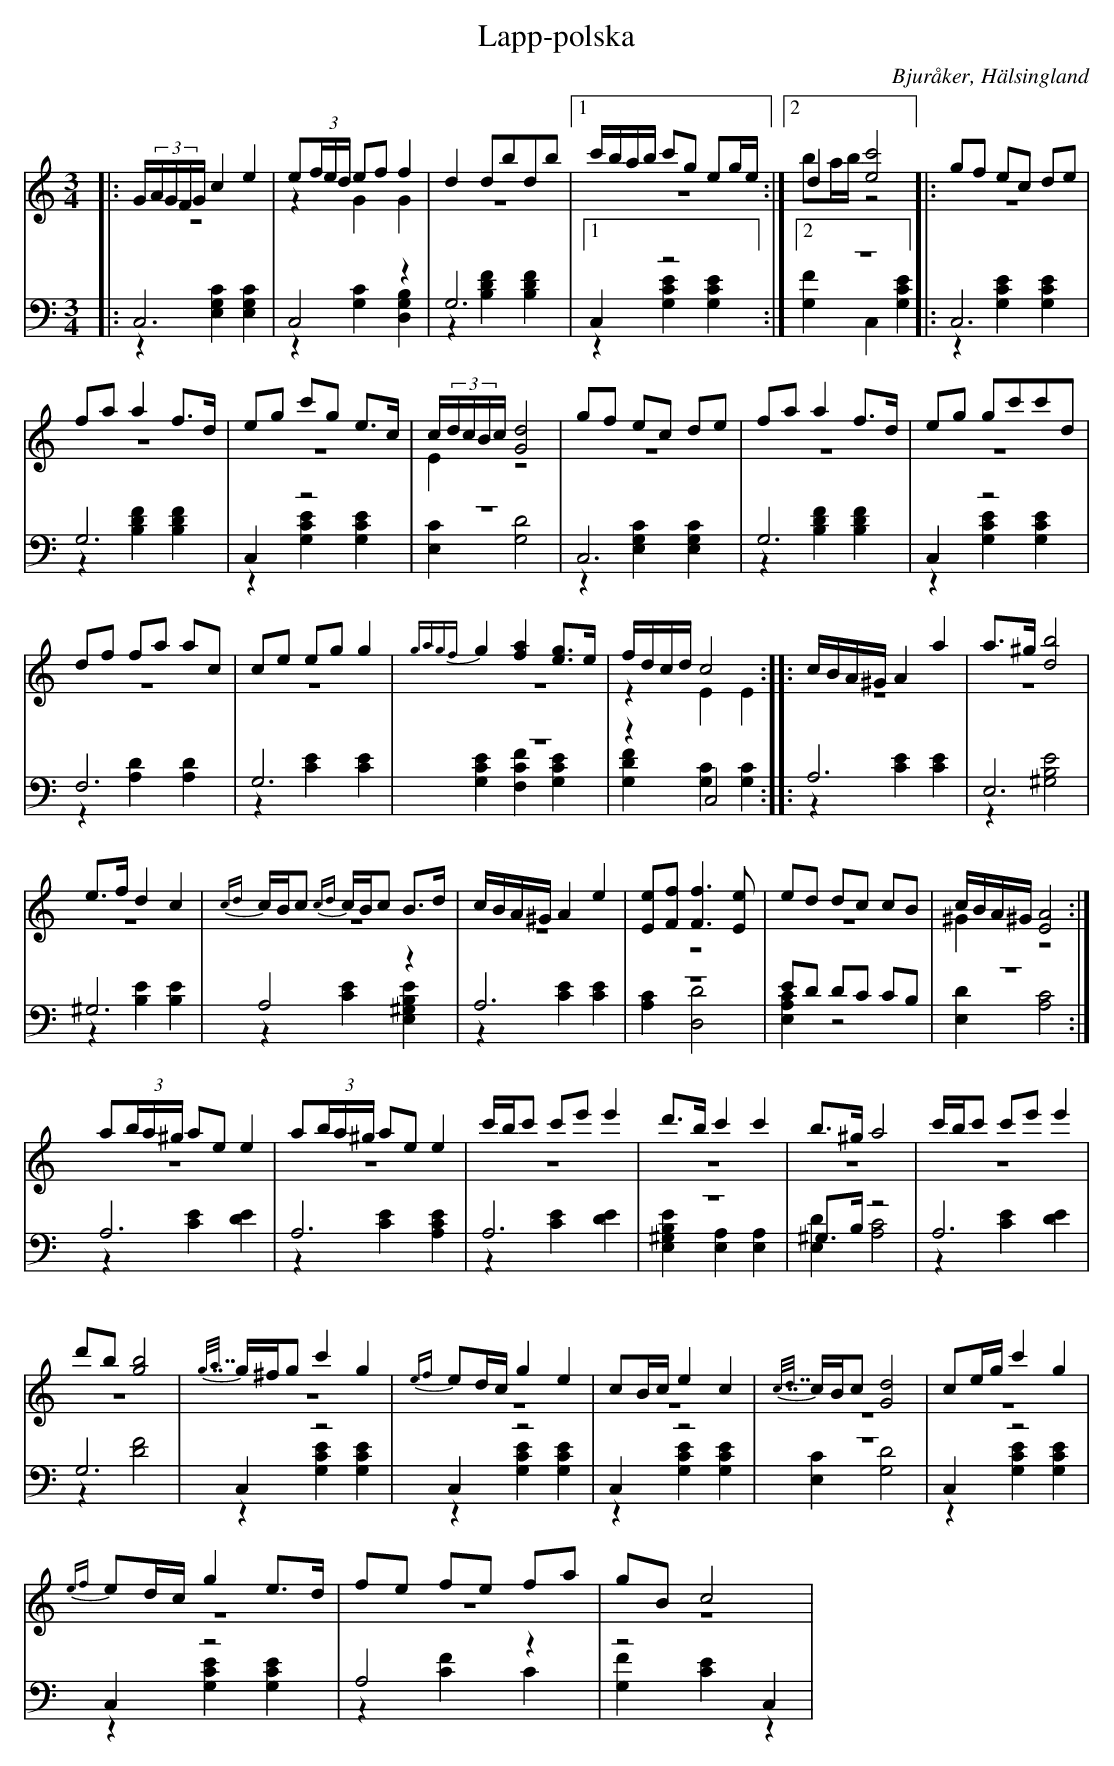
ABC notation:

X:1
T: Lapp-polska
O: Bjuråker, Hälsingland
M: 3/4
L: 1/8
K: C
V:1
V:2 merge
V:3
V:4 merge
V:1
|:G/(3A/G/F/G/ c2 e2|e(3f/e/d/ ef f2|d2 dbdb|1 c'/b/a/b/ c'g eg/e/:|2 d2 [e4c'4]|:gf ec de|
fa a2 f>d|eg c'g e>c|c/(3d/c/B/c/ [G4d4]|gf ec de|fa a2 f>d|eg gc'c'd|
df fa ac|ce eg g2|{g8/5a8/5g8/5f8/5}g2 [f2a2] [eg]>e|f/d/c/d/  c4::c/B/A/^G/ A2 a2|a>^g [d4b4]|
e>f d2 c2|{c8/9d8/9}c/B/c {c8/9d8/9}c/B/c B>d|c/B/A/^G/ A2 e2|[Ee][Ff] [F3f3] [Ee] |ed dc cB|c/B/A/^G/ [E4A4]:|
a(3b/a/^g/ ae e2|a(3b/a/^g/ ae e2|c'/b/c' c'e' e'2  |d'>b c'2 c'2|b>^g a4|c'/b/c' c'e' e'2|
d'b [g4b4]|{g7/8a7/8}g/^f/g c'2 g2|{ef}ed/c/ g2 e2|cB/c/ e2 c2|{c7/8d7/8}c/B/c [G4d4]|ce/g/ c'2 g2|
{ef}ed/c/ g2 e>d|fe fe fa|gB c4|
V:2
|:z6|z2 G2 G2|z6|1 z6:|2 ba/b/ z4|:z6|
z6|z6|E2 z4|z6|z6|z6|
z6|z6|z6|z2 E2 E2:||:z6|z6|
z6|z6|z6|z6|z6|^G2 z4:|
|z6|z6|z6|z6|z6|z6|
z6|z6|z6|z6|z6|z6|
z6|z6|z6|
V:3  clef=bass
|:C,6|C,4 z2|G,6|1 C,2 z4:|2 z6|:C,6|
G,6|C,2 z4|z6|C,6|G,6|C,2 z4|
F,6|G,6|z6|z2 C,4::A,6|E,6|
^G,6|A,4 z2|A,6|z6|ED DC CB,|z6:|
A,6|A,6|A,6|z6|^G,>B, z4|A,6|
G,6|C,2 z4|C,2 z4|C,2 z4|z6|C,2 z4|
C,2 z4|A,4 z2|z4 C,2|
V:4  clef=bass
|:z2 [E,2G,2C2] [E,2G,2C2]|z2 [G,2C2] [D,2G,2B,2]|z2 [B,2D2F2] [B,2D2F2]|1 z2 [G,2C2E2] [G,2C2E2]:|2 [G,2F2] C,2 [G,2C2E2]|:z2 [G,2C2E2] [G,2C2E2]|z2 [B,2D2F2] [B,2D2F2]|z2 [G,2C2E2] [G,2C2E2]|[E,2C2] [G,4D4]|z2 [E,2G,2C2] [E,2G,2C2]|z2 [B,2D2F2] [B,2D2F2]| z2 [G,2C2E2] [G,2C2E2]|
z2 [A,2D2] [A,2D2]|z2 [C2E2] [C2E2]|[G,2C2E2] [F,2C2F2] [G,2C2E2] |[G,2D2F2] [G,2C2] [G,2C2]::z2 [C2E2] [C2E2]|z2 [^G,4B,4E4]|
z2 [B,2E2] [B,2E2]|z2 [C2E2] [E,2^G,2B,2E2]|z2 [C2E2] [C2E2]|[A,2C2] [D,4D4]|[E,2A,2C2] z4|[E,2D2] [A,4C4]:|
z2 [C2E2] [D2E2]|z2 [C2E2] [A,2C2E2]|z2 [C2E2] [D2E2]|[E,2^G,2B,2E2] [A,2E,2] [A,2E,2]|[E,2D2] [A,4C4]|z2 [C2E2] [D2E2]|
z2 [D4F4]|z2 [G,2C2E2] [G,2C2E2]|z2 [G,2C2E2] [G,2C2E2]|z2 [G,2C2E2] [G,2C2E2]|[E,2C2] [G,4D4]|z2 [G,2C2E2] [G,2C2E2]|
z2 [G,2C2E2] [G,2C2E2]|z2 [C2F2] C2|[G,2F2] [C2E2] z2|
